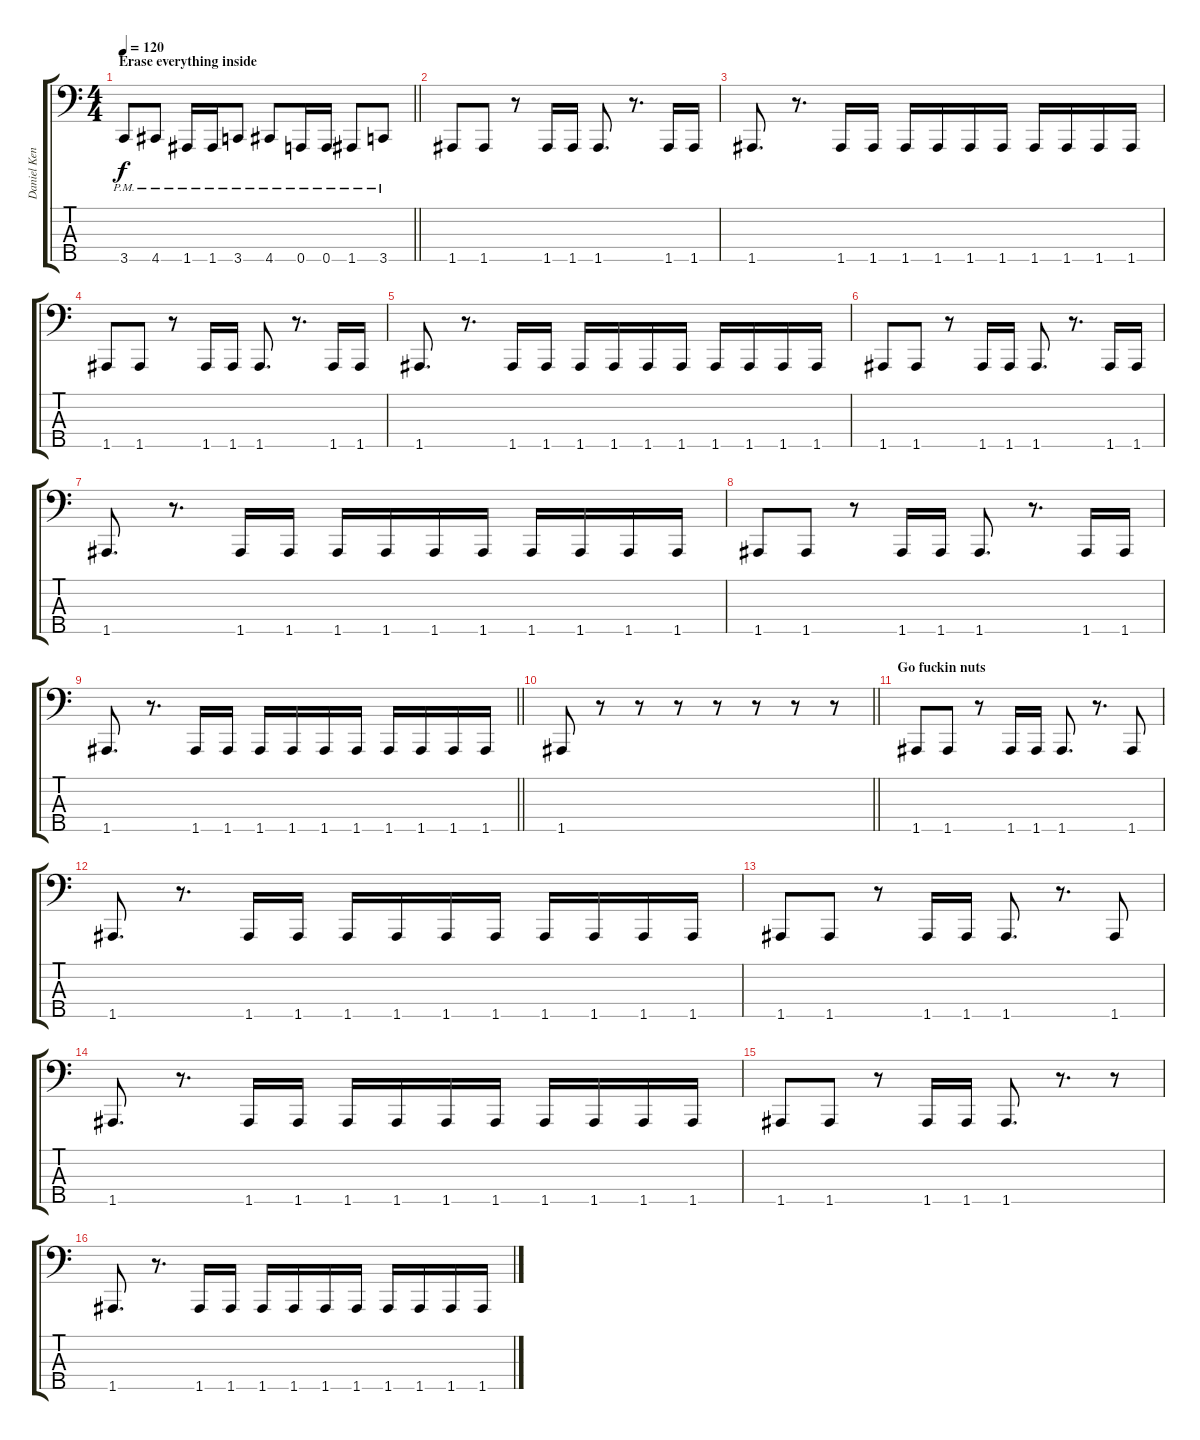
\track ("Daniel Kenny - Bass" "Daniel Ken") {instrument electricbassfinger}
\staff {score tabs}
\tuning (G2 D2 A1 E1 A0) {hide}
\ts (4 4)
\section ("" "Erase everything inside")
\tempo 120
\clef f4
\barLineRight lightlight
\ks c
3.5{pm}.8{dy f} 4.5{pm}.8 1.5{pm}.16 1.5{pm}.16 3.5{pm}.8 4.5{pm}.8 0.5{pm}.16 0.5{pm}.16 1.5{pm}.8 3.5{pm}.8 |
1.5.8 1.5.8 r.8 1.5.16 1.5.16 1.5.8{d} r.8{d} 1.5.16 1.5.16 |
1.5.8{d} r.8{d} 1.5.16 1.5.16 1.5.16 1.5.16 1.5.16 1.5.16 1.5.16 1.5.16 1.5.16 1.5.16 |
1.5.8 1.5.8 r.8 1.5.16 1.5.16 1.5.8{d} r.8{d} 1.5.16 1.5.16 |
1.5.8{d} r.8{d} 1.5.16 1.5.16 1.5.16 1.5.16 1.5.16 1.5.16 1.5.16 1.5.16 1.5.16 1.5.16 |
1.5.8 1.5.8 r.8 1.5.16 1.5.16 1.5.8{d} r.8{d} 1.5.16 1.5.16 |
1.5.8{d} r.8{d} 1.5.16 1.5.16 1.5.16 1.5.16 1.5.16 1.5.16 1.5.16 1.5.16 1.5.16 1.5.16 |
1.5.8 1.5.8 r.8 1.5.16 1.5.16 1.5.8{d} r.8{d} 1.5.16 1.5.16 |
\barLineRight lightlight
1.5.8{d} r.8{d} 1.5.16 1.5.16 1.5.16 1.5.16 1.5.16 1.5.16 1.5.16 1.5.16 1.5.16 1.5.16 |
\barLineRight lightlight
1.5.8 r.8 r.8 r.8 r.8 r.8 r.8 r.8 |
\section ("" "Go fuckin nuts ")
1.5.8 1.5.8 r.8 1.5.16 1.5.16 1.5.8{d} r.8{d} 1.5.8 |
1.5.8{d} r.8{d} 1.5.16 1.5.16 1.5.16 1.5.16 1.5.16 1.5.16 1.5.16 1.5.16 1.5.16 1.5.16 |
1.5.8 1.5.8 r.8 1.5.16 1.5.16 1.5.8{d} r.8{d} 1.5.8 |
1.5.8{d} r.8{d} 1.5.16 1.5.16 1.5.16 1.5.16 1.5.16 1.5.16 1.5.16 1.5.16 1.5.16 1.5.16 |
1.5.8 1.5.8 r.8 1.5.16 1.5.16 1.5.8{d} r.8{d} r.8 |
1.5.8{d} r.8{d} 1.5.16 1.5.16 1.5.16 1.5.16 1.5.16 1.5.16 1.5.16 1.5.16 1.5.16 1.5.16
